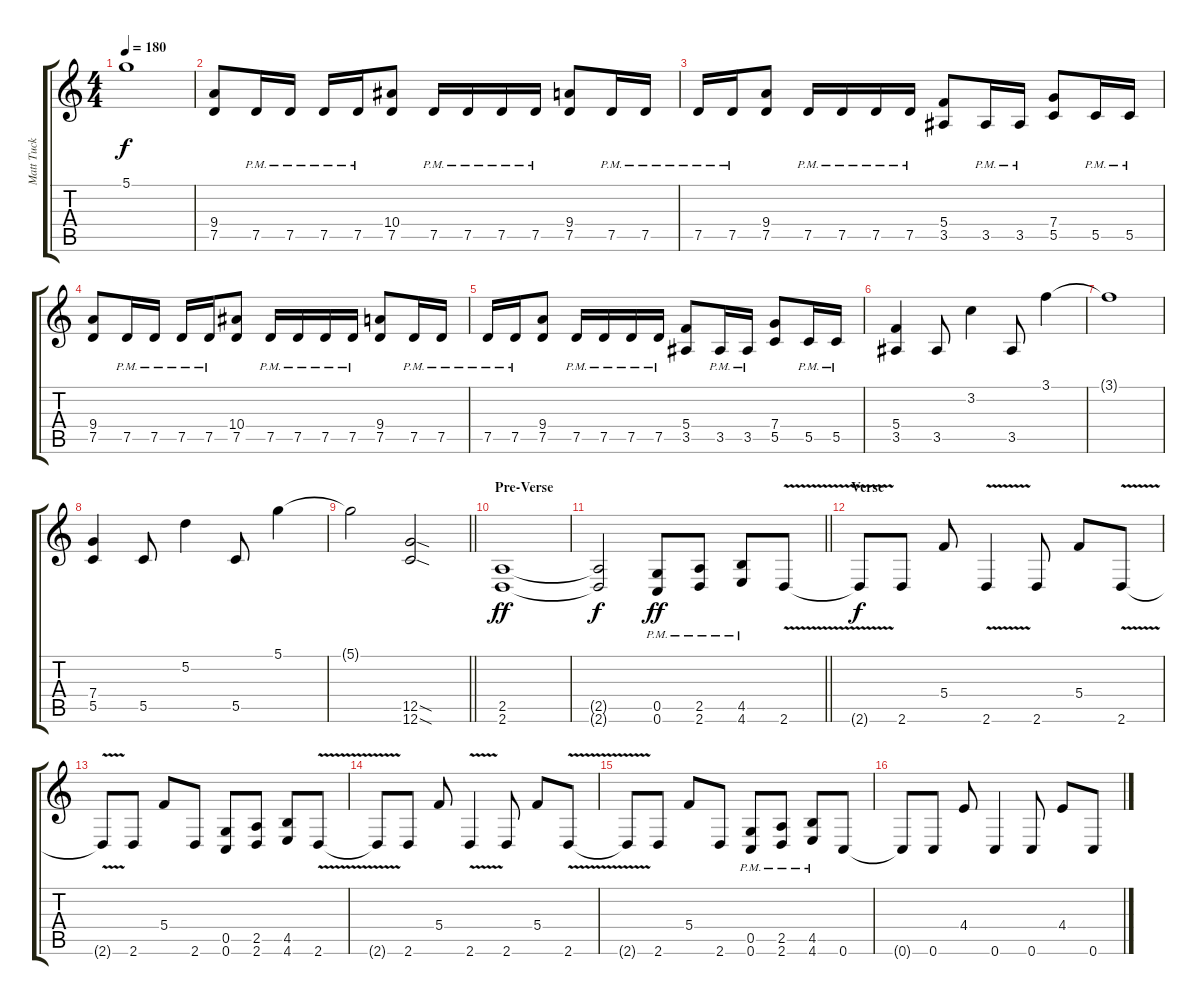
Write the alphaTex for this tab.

\track ("Matt Tuck" "Matt Tuck") {instrument distortionguitar}
\staff {score tabs}
\tuning (D4 A3 F3 C3 G2 C2) {hide}
\ts (4 4)
\tempo 180
\clef g2
\ks c
5.1{t}.1{dy f} |
(9.4 7.5).8 7.5{pm}.16 7.5{pm}.16 7.5{pm}.16 7.5{pm}.16 (10.4 7.5).8 7.5{pm}.16 7.5{pm}.16 7.5{pm}.16 7.5{pm}.16 (9.4 7.5).8 7.5{pm}.16 7.5{pm}.16 |
7.5{pm}.16 7.5{pm}.16 (9.4 7.5).8 7.5{pm}.16 7.5{pm}.16 7.5{pm}.16 7.5{pm}.16 (5.4 3.5).8 3.5{pm}.16 3.5{pm}.16 (7.4 5.5).8 5.5{pm}.16 5.5{pm}.16 |
(9.4 7.5).8 7.5{pm}.16 7.5{pm}.16 7.5{pm}.16 7.5{pm}.16 (10.4 7.5).8 7.5{pm}.16 7.5{pm}.16 7.5{pm}.16 7.5{pm}.16 (9.4 7.5).8 7.5{pm}.16 7.5{pm}.16 |
7.5{pm}.16 7.5{pm}.16 (9.4 7.5).8 7.5{pm}.16 7.5{pm}.16 7.5{pm}.16 7.5{pm}.16 (5.4 3.5).8 3.5{pm}.16 3.5{pm}.16 (7.4 5.5).8 5.5{pm}.16 5.5{pm}.16 |
(5.4 3.5).4 3.5.8 3.2.4 3.5.8 3.1.4 |
3.1{t}.1 |
(7.4 5.5).4 5.5.8 5.2.4 5.5.8 5.1.4 |
\barLineRight lightlight
5.1{t}.2 (12.5{sod} 12.6{sod}).2 |
\section ("" "Pre-Verse")
(2.5 2.6).1{dy ff} |
\barLineRight lightlight
(2.5{t} 2.6{t}).2{dy f} (0.5{pm} 0.6{pm}).8{dy ff} (2.5{pm} 2.6{pm}).8 (4.5{pm} 4.6{pm}).8 2.6{v}.8 |
\section ("" "Verse")
2.6{t}.8{dy f} 2.6.8 5.4.8 2.6{v}.4 2.6.8 5.4.8 2.6{v}.8 |
2.6{t}.8 2.6.8 5.4.8 2.6.8 (0.5 0.6).8 (2.5 2.6).8 (4.5 4.6).8 2.6{v}.8 |
2.6{t}.8 2.6.8 5.4.8 2.6{v}.4 2.6.8 5.4.8 2.6{v}.8 |
2.6{t}.8 2.6.8 5.4.8 2.6.8 (0.5{pm} 0.6{pm}).8 (2.5{pm} 2.6{pm}).8 (4.5{pm} 4.6{pm}).8 0.6.8 |
0.6{t}.8 0.6.8 4.4.8 0.6.4 0.6.8 4.4.8 0.6.8
